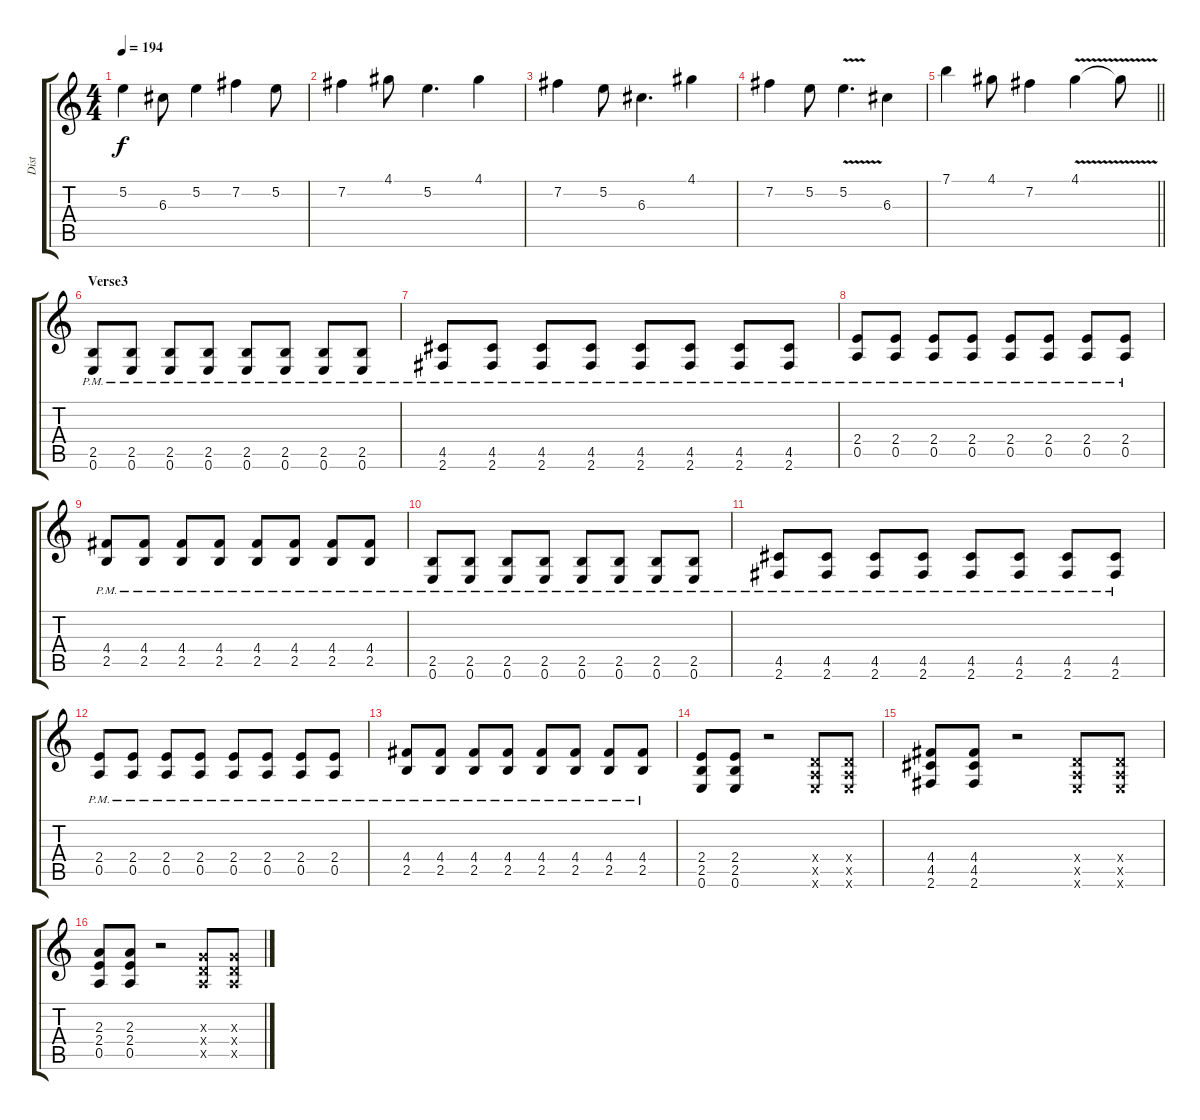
\track ("Dist" "Dist") {solo instrument electricguitarclean}
\staff {score tabs}
\tuning (E4 B3 G3 D3 A2 E2) {hide}
\ts (4 4)
\tempo 194
\clef g2
\ks c
5.2.4{dy f} 6.3.8 5.2.4 7.2.4 5.2.8 |
7.2.4 4.1.8 5.2.4{d} 4.1.4 |
7.2.4 5.2.8 6.3.4{d} 4.1.4 |
7.2.4 5.2.8 5.2{v}.4{d} 6.3.4 |
\barLineRight lightlight
7.1.4 4.1.8 7.2.4 4.1{v}.4 4.1{t}.8 |
\section ("" "Verse3")
(2.5{pm} 0.6{pm}).8 (2.5{pm} 0.6{pm}).8 (2.5{pm} 0.6{pm}).8 (2.5{pm} 0.6{pm}).8 (2.5{pm} 0.6{pm}).8 (2.5{pm} 0.6{pm}).8 (2.5{pm} 0.6{pm}).8 (2.5{pm} 0.6{pm}).8 |
(4.5{pm} 2.6{pm}).8 (4.5{pm} 2.6{pm}).8 (4.5{pm} 2.6{pm}).8 (4.5{pm} 2.6{pm}).8 (4.5{pm} 2.6{pm}).8 (4.5{pm} 2.6{pm}).8 (4.5{pm} 2.6{pm}).8 (4.5{pm} 2.6{pm}).8 |
(2.4{pm} 0.5{pm}).8 (2.4{pm} 0.5{pm}).8 (2.4{pm} 0.5{pm}).8 (2.4{pm} 0.5{pm}).8 (2.4{pm} 0.5{pm}).8 (2.4{pm} 0.5{pm}).8 (2.4{pm} 0.5{pm}).8 (2.4{pm} 0.5{pm}).8 |
(4.4{pm} 2.5{pm}).8 (4.4{pm} 2.5{pm}).8 (4.4{pm} 2.5{pm}).8 (4.4{pm} 2.5{pm}).8 (4.4{pm} 2.5{pm}).8 (4.4{pm} 2.5{pm}).8 (4.4{pm} 2.5{pm}).8 (4.4{pm} 2.5{pm}).8 |
(2.5{pm} 0.6{pm}).8 (2.5{pm} 0.6{pm}).8 (2.5{pm} 0.6{pm}).8 (2.5{pm} 0.6{pm}).8 (2.5{pm} 0.6{pm}).8 (2.5{pm} 0.6{pm}).8 (2.5{pm} 0.6{pm}).8 (2.5{pm} 0.6{pm}).8 |
(4.5{pm} 2.6{pm}).8 (4.5{pm} 2.6{pm}).8 (4.5{pm} 2.6{pm}).8 (4.5{pm} 2.6{pm}).8 (4.5{pm} 2.6{pm}).8 (4.5{pm} 2.6{pm}).8 (4.5{pm} 2.6{pm}).8 (4.5{pm} 2.6{pm}).8 |
(2.4{pm} 0.5{pm}).8 (2.4{pm} 0.5{pm}).8 (2.4{pm} 0.5{pm}).8 (2.4{pm} 0.5{pm}).8 (2.4{pm} 0.5{pm}).8 (2.4{pm} 0.5{pm}).8 (2.4{pm} 0.5{pm}).8 (2.4{pm} 0.5{pm}).8 |
(4.4{pm} 2.5{pm}).8 (4.4{pm} 2.5{pm}).8 (4.4{pm} 2.5{pm}).8 (4.4{pm} 2.5{pm}).8 (4.4{pm} 2.5{pm}).8 (4.4{pm} 2.5{pm}).8 (4.4{pm} 2.5{pm}).8 (4.4{pm} 2.5{pm}).8 |
(2.4 2.5 0.6).8 (2.4 2.5 0.6).8 r.2 (0.4{x} 0.5{x} 0.6{x}).8 (0.4{x} 0.5{x} 0.6{x}).8 |
(4.4 4.5 2.6).8 (4.4 4.5 2.6).8 r.2 (0.4{x} 0.5{x} 0.6{x}).8 (0.4{x} 0.5{x} 0.6{x}).8 |
(2.3 2.4 0.5).8 (2.3 2.4 0.5).8 r.2 (0.3{x} 0.4{x} 0.5{x}).8 (0.3{x} 0.4{x} 0.5{x}).8
